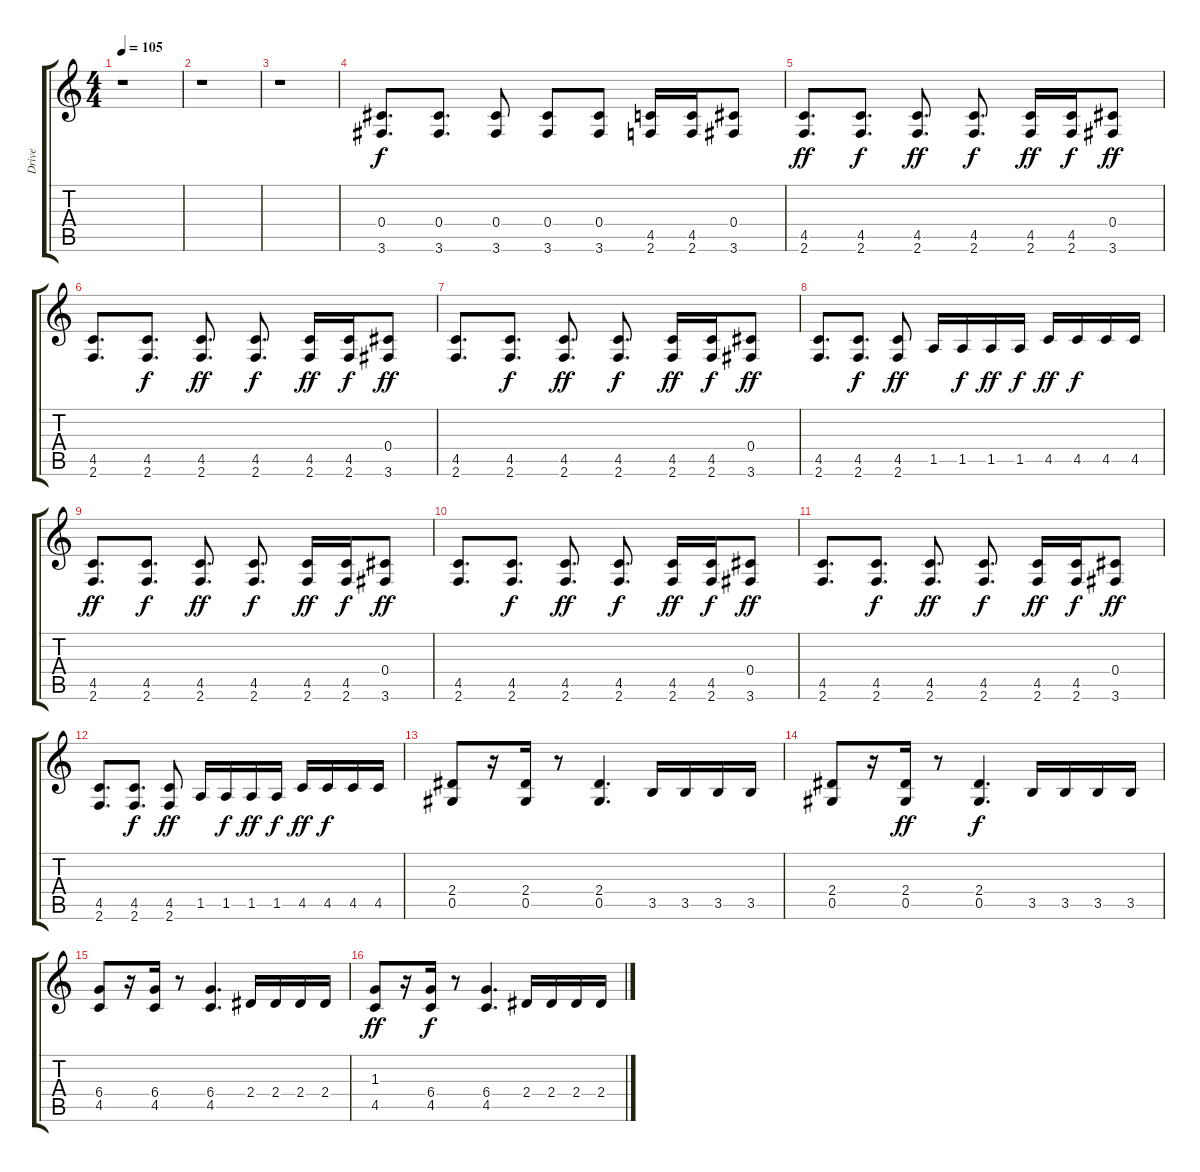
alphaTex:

\track ("Drive" "Drive") {instrument distortionguitar}
\staff {score tabs}
\tuning (Eb4 Bb3 Gb3 Db3 Ab2 Eb2) {hide}
\ts (4 4)
\tempo 105
\clef g2
\ks c
r.1{dy f} |
r.1 |
r.1 |
(0.4 3.6).8{d} (0.4 3.6).8{d} (0.4 3.6).8 (0.4 3.6).8 (0.4 3.6).8 (4.5 2.6).16 (4.5 2.6).16 (0.4 3.6).8 |
(4.5 2.6).8{d dy ff} (4.5 2.6).8{d dy f} (4.5 2.6).8{d dy ff} (4.5 2.6).8{d dy f} (4.5 2.6).16{dy ff} (4.5 2.6).16{dy f} (0.4 3.6).8{dy ff} |
(4.5 2.6).8{d} (4.5 2.6).8{d dy f} (4.5 2.6).8{d dy ff} (4.5 2.6).8{d dy f} (4.5 2.6).16{dy ff} (4.5 2.6).16{dy f} (0.4 3.6).8{dy ff} |
(4.5 2.6).8{d} (4.5 2.6).8{d dy f} (4.5 2.6).8{d dy ff} (4.5 2.6).8{d dy f} (4.5 2.6).16{dy ff} (4.5 2.6).16{dy f} (0.4 3.6).8{dy ff} |
(4.5 2.6).8{d} (4.5 2.6).8{d dy f} (4.5 2.6).8{dy ff} 1.5.16 1.5.16{dy f} 1.5.16{dy ff} 1.5.16{dy f} 4.5.16{dy ff} 4.5.16{dy f} 4.5.16 4.5.16 |
(4.5 2.6).8{d dy ff} (4.5 2.6).8{d dy f} (4.5 2.6).8{d dy ff} (4.5 2.6).8{d dy f} (4.5 2.6).16{dy ff} (4.5 2.6).16{dy f} (0.4 3.6).8{dy ff} |
(4.5 2.6).8{d} (4.5 2.6).8{d dy f} (4.5 2.6).8{d dy ff} (4.5 2.6).8{d dy f} (4.5 2.6).16{dy ff} (4.5 2.6).16{dy f} (0.4 3.6).8{dy ff} |
(4.5 2.6).8{d} (4.5 2.6).8{d dy f} (4.5 2.6).8{d dy ff} (4.5 2.6).8{d dy f} (4.5 2.6).16{dy ff} (4.5 2.6).16{dy f} (0.4 3.6).8{dy ff} |
(4.5 2.6).8{d} (4.5 2.6).8{d dy f} (4.5 2.6).8{dy ff} 1.5.16 1.5.16{dy f} 1.5.16{dy ff} 1.5.16{dy f} 4.5.16{dy ff} 4.5.16{dy f} 4.5.16 4.5.16 |
(2.4 0.5).8 r.16 (2.4 0.5).16 r.8 (2.4 0.5).4{d} 3.5.16 3.5.16 3.5.16 3.5.16 |
(2.4 0.5).8 r.16 (2.4 0.5).16{dy ff} r.8 (2.4 0.5).4{d dy f} 3.5.16 3.5.16 3.5.16 3.5.16 |
(6.4 4.5).8 r.16 (6.4 4.5).16 r.8 (6.4 4.5).4{d} 2.4.16 2.4.16 2.4.16 2.4.16 |
(1.3 4.5).8{dy ff} r.16 (6.4 4.5).16{dy f} r.8 (6.4 4.5).4{d} 2.4.16 2.4.16 2.4.16 2.4.16
